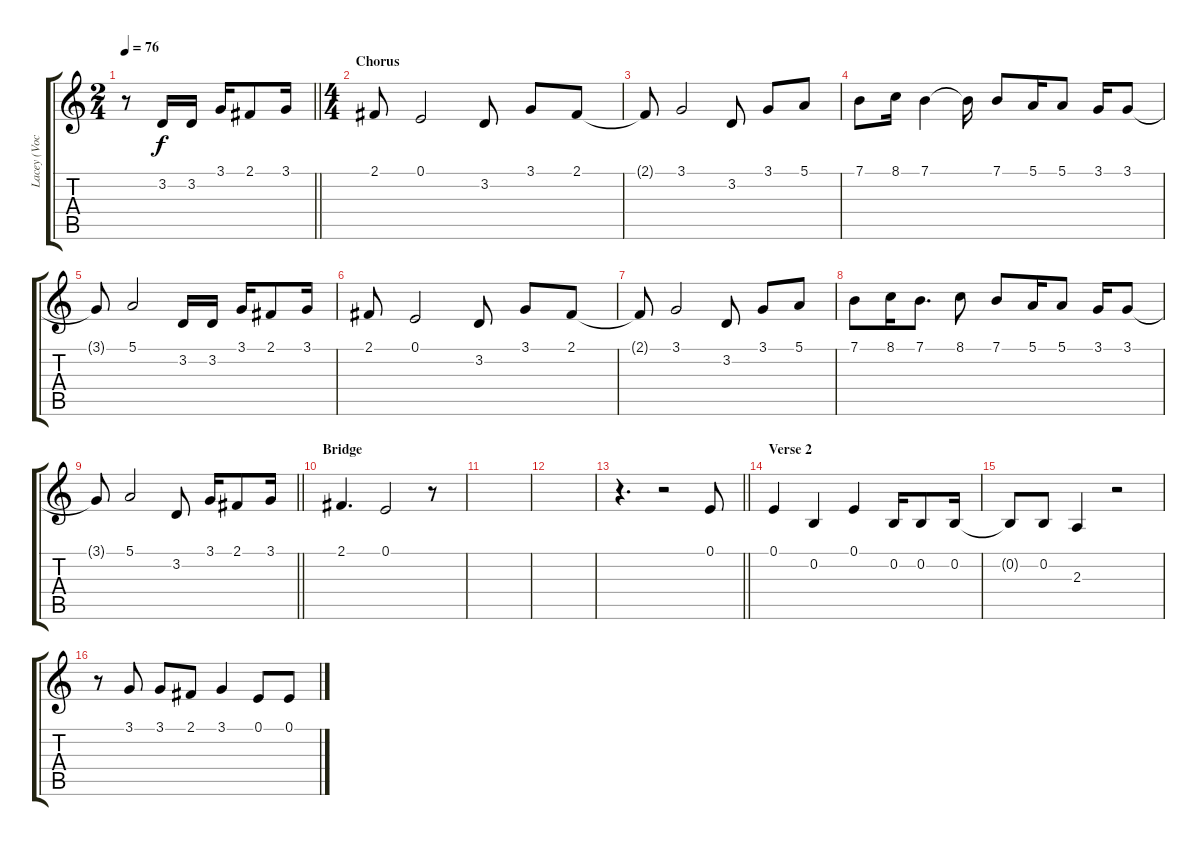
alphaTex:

\track ("Lacey (Vocals)" "Lacey (Voc") {instrument clarinet}
\staff {score tabs}
\tuning (E4 B3 G3 D3 A2 E2) {hide}
\ts (2 4)
\tempo 76
\clef g2
\barLineRight lightlight
\ks c
r.8{dy f} 3.2.16 3.2.16 3.1.16 2.1.8 3.1.16 |
\ts (4 4)
\section ("" "Chorus")
2.1.8 0.1.2 3.2.8 3.1.8 2.1.8 |
2.1{t}.8 3.1.2 3.2.8 3.1.8 5.1.8 |
7.1.8 8.1.16 7.1.4 7.1{t}.16 7.1.8 5.1.16 5.1.8 3.1.16 3.1.8 |
3.1{t}.8 5.1.2 3.2.16 3.2.16 3.1.16 2.1.8 3.1.16 |
2.1.8 0.1.2 3.2.8 3.1.8 2.1.8 |
2.1{t}.8 3.1.2 3.2.8 3.1.8 5.1.8 |
7.1.8 8.1.16 7.1.8{d} 8.1.8 7.1.8 5.1.16 5.1.8 3.1.16 3.1.8 |
\barLineRight lightlight
3.1{t}.8 5.1.2 3.2.8 3.1.16 2.1.8 3.1.16 |
\section ("" "Bridge")
2.1.4{d} 0.1.2 r.8 |
|
|
\barLineRight lightlight
r.4{d} r.2 0.1.8 |
\section ("" "Verse 2")
0.1.4 0.2.4 0.1.4 0.2.16 0.2.8 0.2.16 |
0.2{t}.8 0.2.8 2.3.4 r.2 |
r.8 3.1.8 3.1.8 2.1.8 3.1.4 0.1.8 0.1.8
